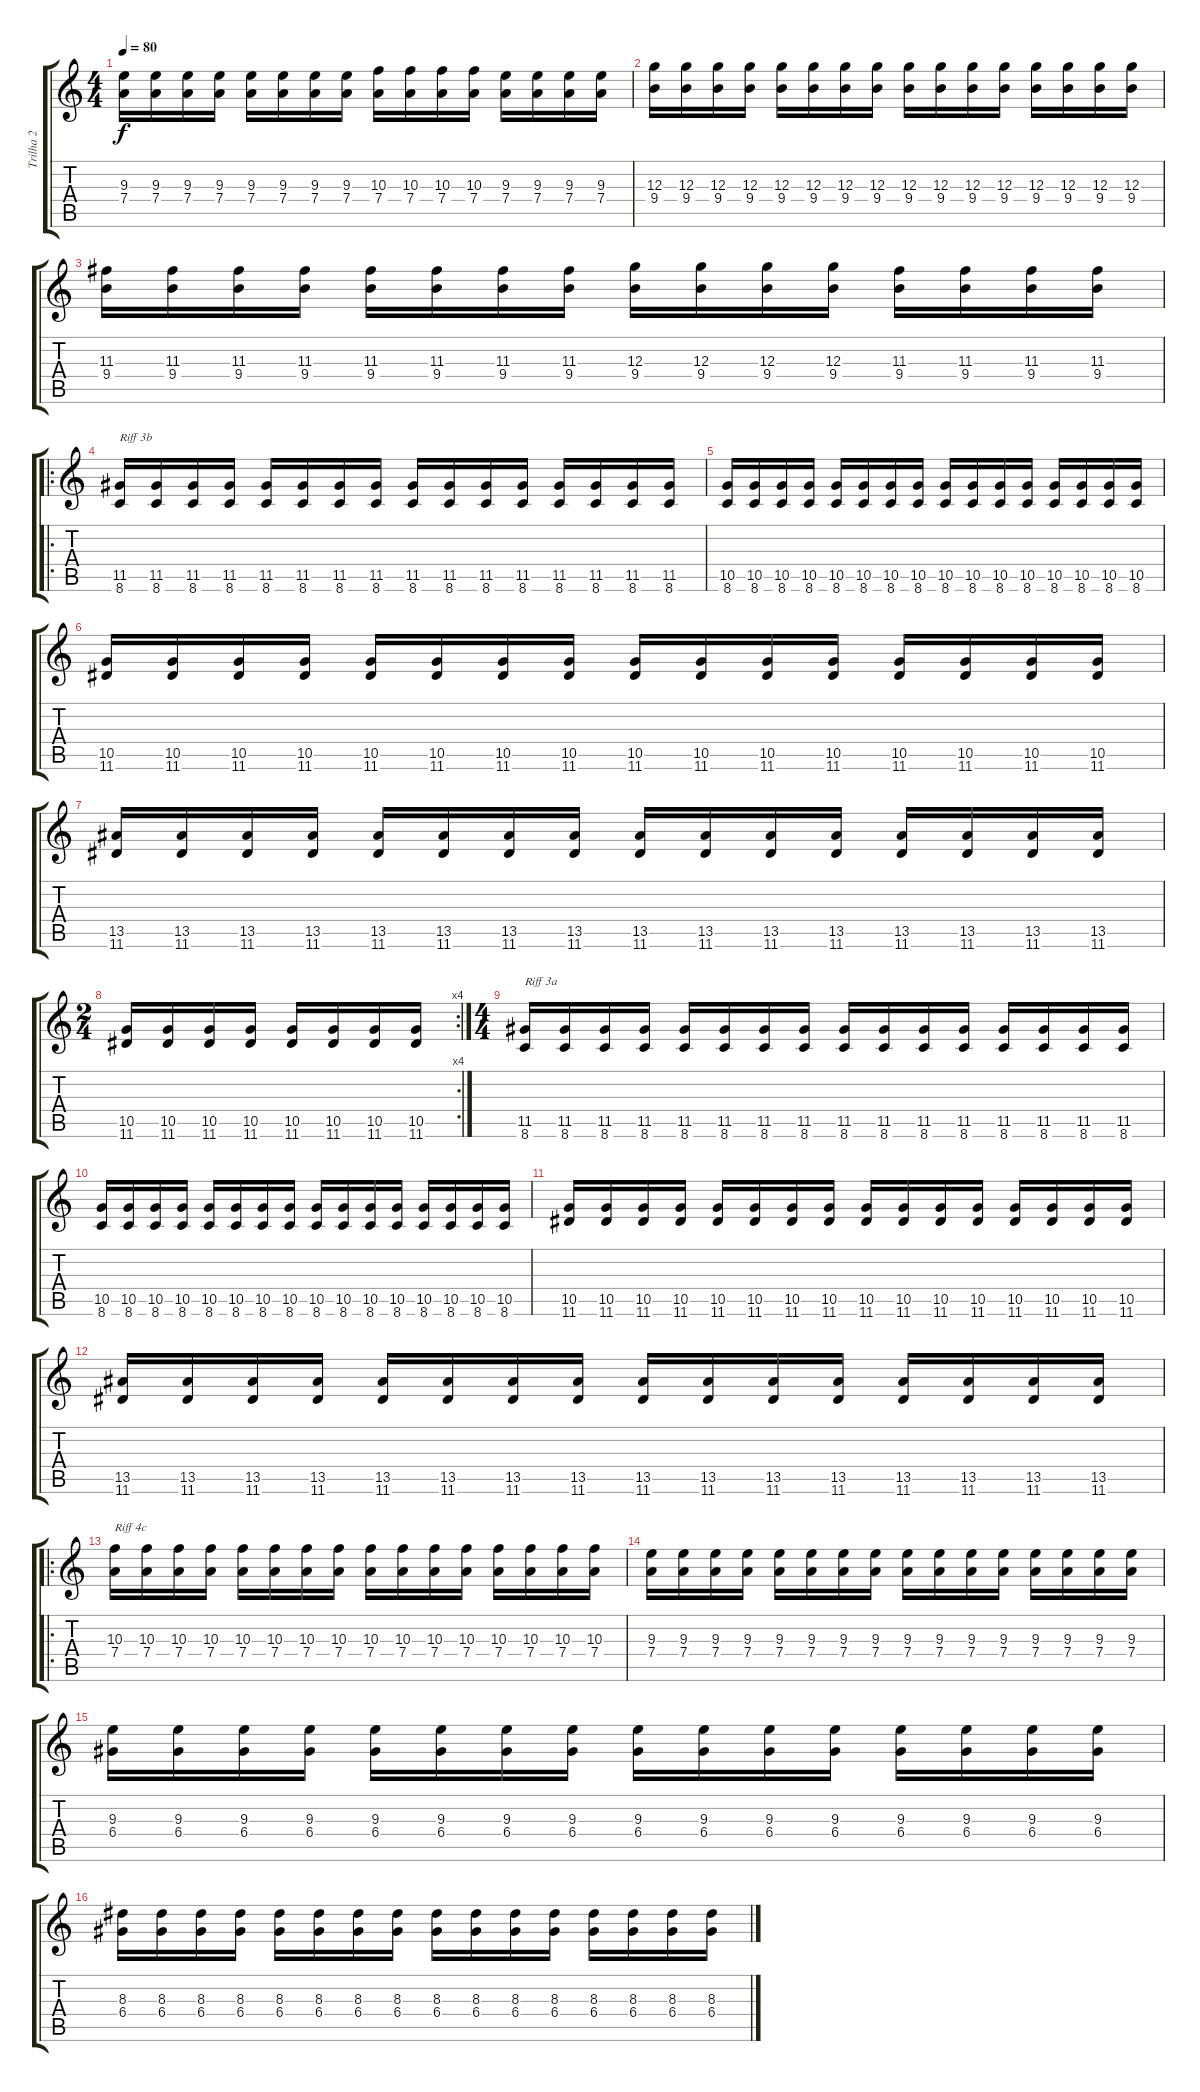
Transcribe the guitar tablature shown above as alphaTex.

\track ("Trilha 2" "Trilha 2") {instrument distortionguitar}
\staff {score tabs}
\tuning (E4 B3 G3 D3 A2 E2) {hide}
\ts (4 4)
\tempo 80
\clef g2
\ks c
(9.3 7.4).16{dy f} (9.3 7.4).16 (9.3 7.4).16 (9.3 7.4).16 (9.3 7.4).16 (9.3 7.4).16 (9.3 7.4).16 (9.3 7.4).16 (10.3 7.4).16 (10.3 7.4).16 (10.3 7.4).16 (10.3 7.4).16 (9.3 7.4).16 (9.3 7.4).16 (9.3 7.4).16 (9.3 7.4).16 |
(12.3 9.4).16 (12.3 9.4).16 (12.3 9.4).16 (12.3 9.4).16 (12.3 9.4).16 (12.3 9.4).16 (12.3 9.4).16 (12.3 9.4).16 (12.3 9.4).16 (12.3 9.4).16 (12.3 9.4).16 (12.3 9.4).16 (12.3 9.4).16 (12.3 9.4).16 (12.3 9.4).16 (12.3 9.4).16 |
(11.3 9.4).16 (11.3 9.4).16 (11.3 9.4).16 (11.3 9.4).16 (11.3 9.4).16 (11.3 9.4).16 (11.3 9.4).16 (11.3 9.4).16 (12.3 9.4).16 (12.3 9.4).16 (12.3 9.4).16 (12.3 9.4).16 (11.3 9.4).16 (11.3 9.4).16 (11.3 9.4).16 (11.3 9.4).16 |
\ro
(11.5 8.6).16{txt "Riff 3b"} (11.5 8.6).16 (11.5 8.6).16 (11.5 8.6).16 (11.5 8.6).16 (11.5 8.6).16 (11.5 8.6).16 (11.5 8.6).16 (11.5 8.6).16 (11.5 8.6).16 (11.5 8.6).16 (11.5 8.6).16 (11.5 8.6).16 (11.5 8.6).16 (11.5 8.6).16 (11.5 8.6).16 |
(10.5 8.6).16 (10.5 8.6).16 (10.5 8.6).16 (10.5 8.6).16 (10.5 8.6).16 (10.5 8.6).16 (10.5 8.6).16 (10.5 8.6).16 (10.5 8.6).16 (10.5 8.6).16 (10.5 8.6).16 (10.5 8.6).16 (10.5 8.6).16 (10.5 8.6).16 (10.5 8.6).16 (10.5 8.6).16 |
(10.5 11.6).16 (10.5 11.6).16 (10.5 11.6).16 (10.5 11.6).16 (10.5 11.6).16 (10.5 11.6).16 (10.5 11.6).16 (10.5 11.6).16 (10.5 11.6).16 (10.5 11.6).16 (10.5 11.6).16 (10.5 11.6).16 (10.5 11.6).16 (10.5 11.6).16 (10.5 11.6).16 (10.5 11.6).16 |
(13.5 11.6).16 (13.5 11.6).16 (13.5 11.6).16 (13.5 11.6).16 (13.5 11.6).16 (13.5 11.6).16 (13.5 11.6).16 (13.5 11.6).16 (13.5 11.6).16 (13.5 11.6).16 (13.5 11.6).16 (13.5 11.6).16 (13.5 11.6).16 (13.5 11.6).16 (13.5 11.6).16 (13.5 11.6).16 |
\rc 4
\ts (2 4)
(10.5 11.6).16 (10.5 11.6).16 (10.5 11.6).16 (10.5 11.6).16 (10.5 11.6).16 (10.5 11.6).16 (10.5 11.6).16 (10.5 11.6).16 |
\ts (4 4)
(11.5 8.6).16{txt "Riff 3a"} (11.5 8.6).16 (11.5 8.6).16 (11.5 8.6).16 (11.5 8.6).16 (11.5 8.6).16 (11.5 8.6).16 (11.5 8.6).16 (11.5 8.6).16 (11.5 8.6).16 (11.5 8.6).16 (11.5 8.6).16 (11.5 8.6).16 (11.5 8.6).16 (11.5 8.6).16 (11.5 8.6).16 |
(10.5 8.6).16 (10.5 8.6).16 (10.5 8.6).16 (10.5 8.6).16 (10.5 8.6).16 (10.5 8.6).16 (10.5 8.6).16 (10.5 8.6).16 (10.5 8.6).16 (10.5 8.6).16 (10.5 8.6).16 (10.5 8.6).16 (10.5 8.6).16 (10.5 8.6).16 (10.5 8.6).16 (10.5 8.6).16 |
(10.5 11.6).16 (10.5 11.6).16 (10.5 11.6).16 (10.5 11.6).16 (10.5 11.6).16 (10.5 11.6).16 (10.5 11.6).16 (10.5 11.6).16 (10.5 11.6).16 (10.5 11.6).16 (10.5 11.6).16 (10.5 11.6).16 (10.5 11.6).16 (10.5 11.6).16 (10.5 11.6).16 (10.5 11.6).16 |
(13.5 11.6).16 (13.5 11.6).16 (13.5 11.6).16 (13.5 11.6).16 (13.5 11.6).16 (13.5 11.6).16 (13.5 11.6).16 (13.5 11.6).16 (13.5 11.6).16 (13.5 11.6).16 (13.5 11.6).16 (13.5 11.6).16 (13.5 11.6).16 (13.5 11.6).16 (13.5 11.6).16 (13.5 11.6).16 |
\ro
(10.3 7.4).16{txt "Riff 4c"} (10.3 7.4).16 (10.3 7.4).16 (10.3 7.4).16 (10.3 7.4).16 (10.3 7.4).16 (10.3 7.4).16 (10.3 7.4).16 (10.3 7.4).16 (10.3 7.4).16 (10.3 7.4).16 (10.3 7.4).16 (10.3 7.4).16 (10.3 7.4).16 (10.3 7.4).16 (10.3 7.4).16 |
(9.3 7.4).16 (9.3 7.4).16 (9.3 7.4).16 (9.3 7.4).16 (9.3 7.4).16 (9.3 7.4).16 (9.3 7.4).16 (9.3 7.4).16 (9.3 7.4).16 (9.3 7.4).16 (9.3 7.4).16 (9.3 7.4).16 (9.3 7.4).16 (9.3 7.4).16 (9.3 7.4).16 (9.3 7.4).16 |
(9.3 6.4).16 (9.3 6.4).16 (9.3 6.4).16 (9.3 6.4).16 (9.3 6.4).16 (9.3 6.4).16 (9.3 6.4).16 (9.3 6.4).16 (9.3 6.4).16 (9.3 6.4).16 (9.3 6.4).16 (9.3 6.4).16 (9.3 6.4).16 (9.3 6.4).16 (9.3 6.4).16 (9.3 6.4).16 |
(8.3 6.4).16 (8.3 6.4).16 (8.3 6.4).16 (8.3 6.4).16 (8.3 6.4).16 (8.3 6.4).16 (8.3 6.4).16 (8.3 6.4).16 (8.3 6.4).16 (8.3 6.4).16 (8.3 6.4).16 (8.3 6.4).16 (8.3 6.4).16 (8.3 6.4).16 (8.3 6.4).16 (8.3 6.4).16
